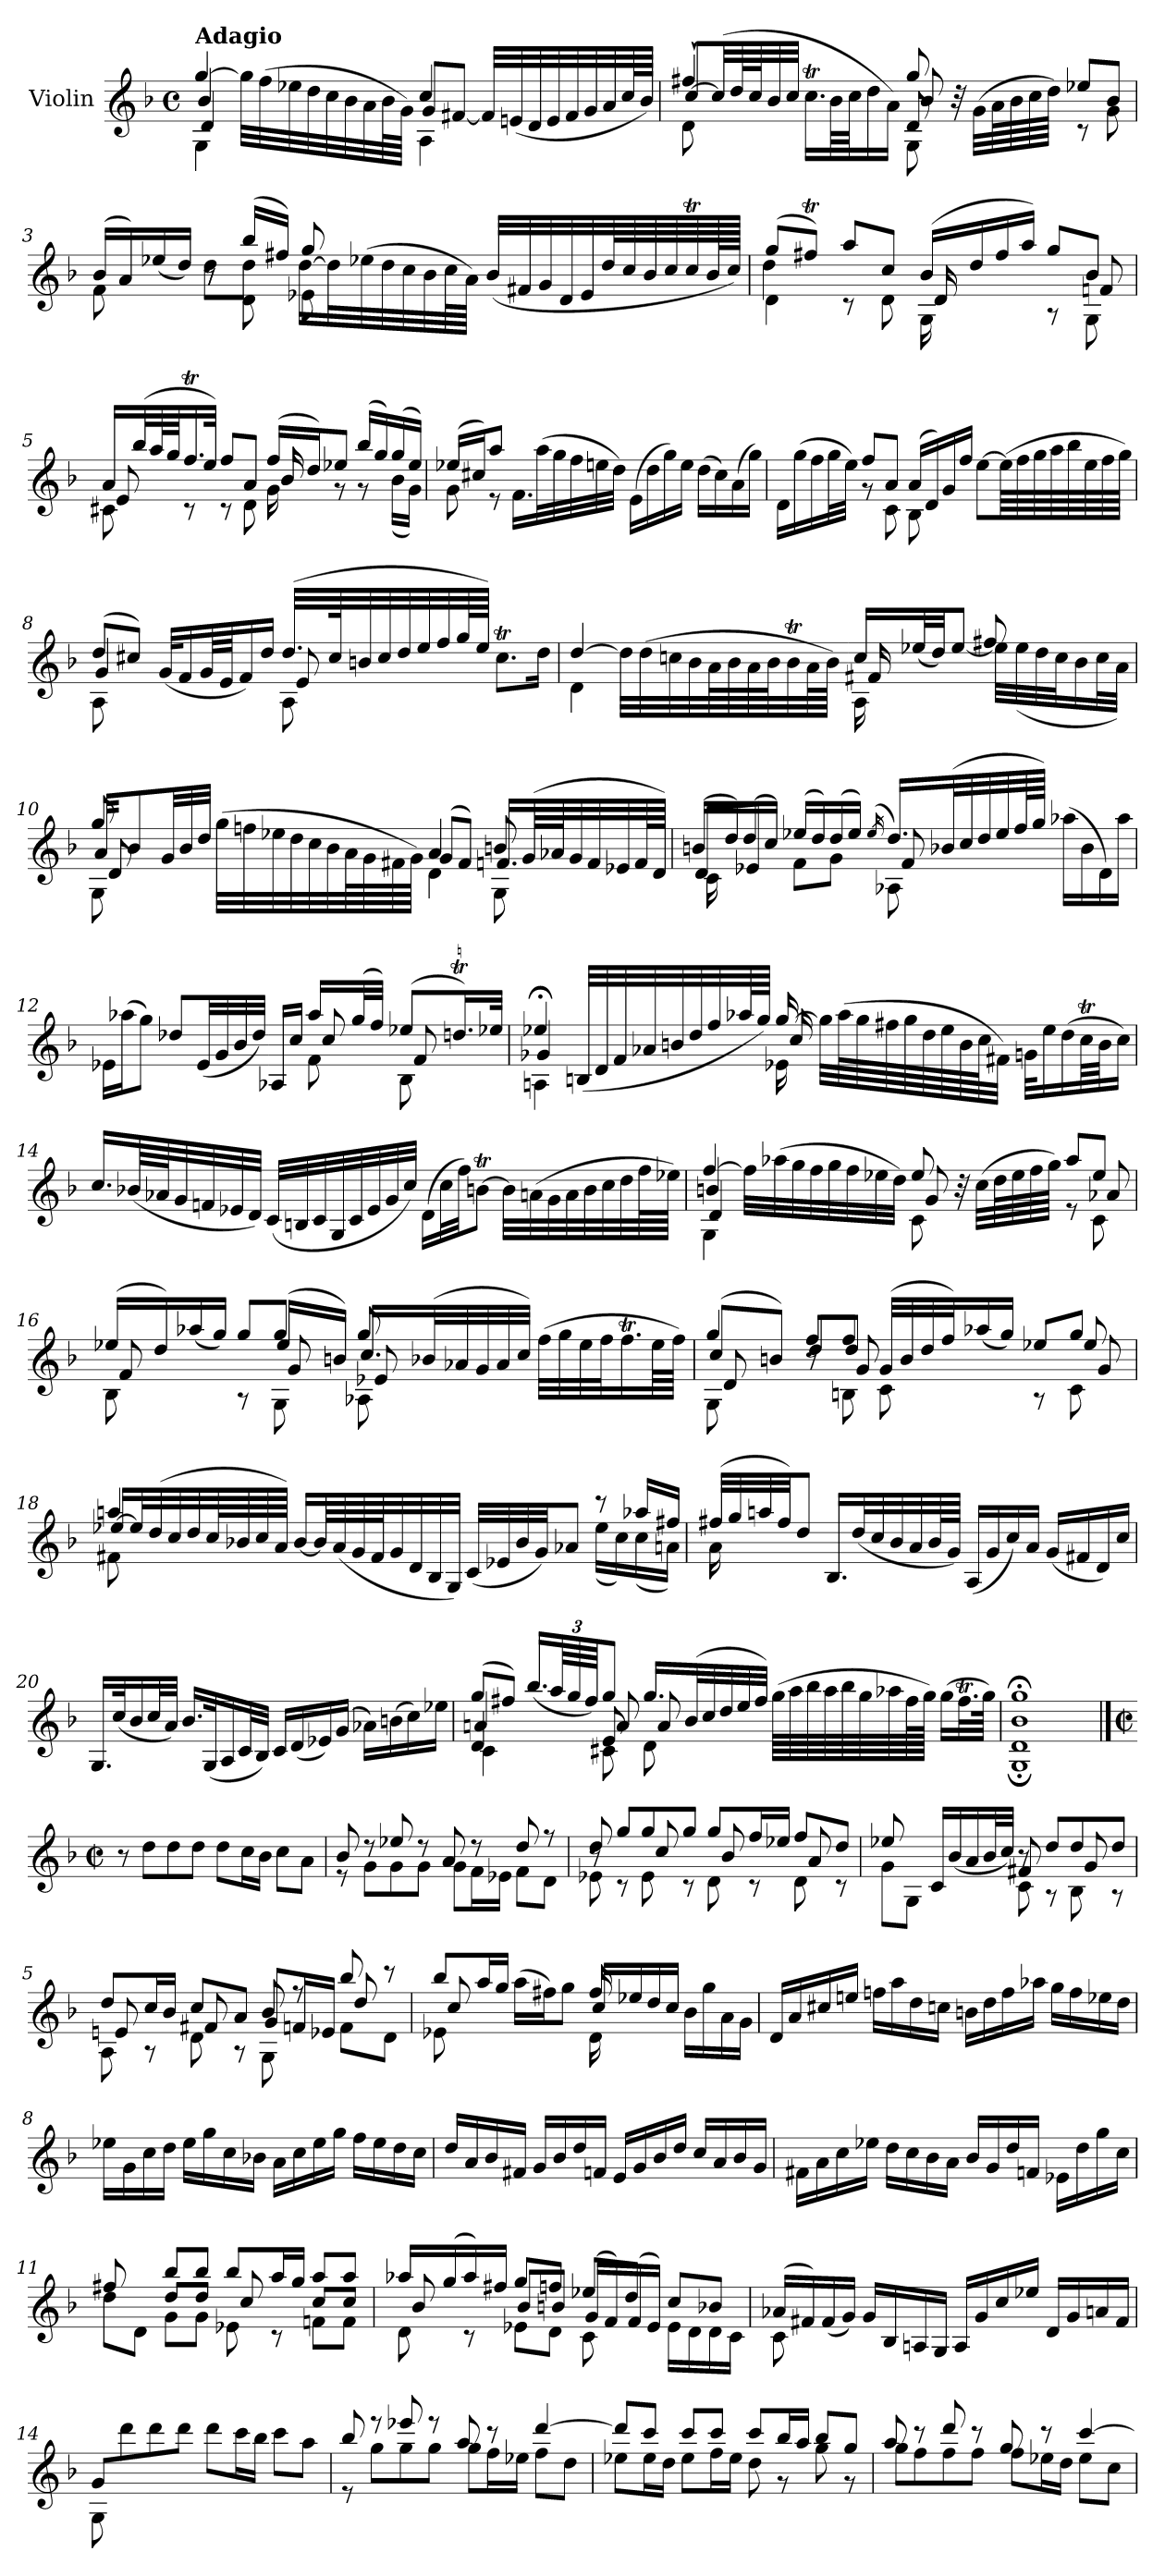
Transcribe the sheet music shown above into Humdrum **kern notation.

**kern
*part1
*staff1
*I"Violin
*I'Vln.
*clefG2
*k[b-]
*M4/4
*met(c)
=1
*^
*	*^
*	*	*^
!LO:TX:a:B:t=Adagio	!	!	!
[4gg/	4b-/	4d/	4G\
32gg\LLL]	4ryy	4ryy	4ryy
(>32ff\	.	.	.
32ee-X\	.	.	.
32dd\	.	.	.
32cc\	.	.	.
32b-\	.	.	.
32a\	.	.	.
64b-\L	.	.	.
64g\JJJJ)	.	.	.
4cc/	8g/L	2ryy	4A\
.	[8f#X/J	.	.
4ryy	32f#/LLL]	.	4ryy
.	(<32en/	.	.
.	32d/	.	.
.	32e/	.	.
.	32f#/	.	.
.	32g/	.	.
.	32a/	.	.
.	64cc/L	.	.
.	64b-/JJJJ)	.	.
=2	=2	=2	=2
4ff#X`/	8d\	[8cc/L	2ryy
.	8ryy	(>32cc/LL]	.
.	.	64dd/L	.
.	.	64cc/J	.
.	.	32b-/	.
.	.	32cc/JJJ	.
4ryy	4ryy	16.ccT\LL	.
.	.	64b-\LL	.
.	.	64cc\JJ	.
.	.	16dd\	.
.	.	16a\JJ)	.
8gg/	8d/	8b-/	8G\
32r	8ryy	8ryy	8ryy
(<32g\LLL	.	.	.
64a\L	.	.	.
64b-\	.	.	.
64cc\	.	.	.
64dd\JJJJ)	.	.	.
8ee-X/L	8r	4ryy	4ryy
8b-/J	8g\	.	.
*	*	*v	*v
=3	=3	=3
(>16b-/LL	8f\	4ryy
16a/)	.	.
(<16ee-X/	8ryy	.
16dd/JJ)	.	.
8r	8r	8dd\L
(>16bb-/LL	8d\	8dd\J
16ff#X/JJ)	.	.
8gg/	8e-X\	[16dd\LL
.	.	32dd\L]
.	.	(>32ee-X\
8ryy	8ryy	32dd\
.	.	32cc\
.	.	32b-\
.	.	64cc\L
.	.	64a\JJJJ)
(<32b-/LLL	4ryy	4ryy
32f#X/	.	.
32g/	.	.
32d/	.	.
32e-/	.	.
64dd/L	.	.
64cc/	.	.
64b-/	.	.
64cc/	.	.
64ccT/	.	.
128b-/L	.	.
128cc/JJJJJ)	.	.
=4	=4	=4
(>8gg/L	4d\	4dd\
8ff#Xt/J)	.	.
8aa/L	8r	4ryy
8cc/J	8d\	.
(>16b-/LL	16G\	16d/
16dd/	16ryy	16ryy
16ff#/	8ryy	8ryy
16aa/JJ)	.	.
8gg/L	8r	8ryy
8b-/J	8G\	8fn/
=5	=5	=5
16a/LL	8c#X\	8e/
(<32bb-/L	.	.
64aa/L	.	.
64gg/JJ	.	.
16.ffT/	8r	8ryy
32ee/JJk)	.	.
8ff/L	8r	4ryy
8a/J	8d\	.
(>16ff/LL	16g\	16b-/
16dd/J)	16ryy	16ryy
8ee-X/J	8r	8ryy
(>16bb-/LL	8r	4ryy
16gg/)	.	.
(>16gg/	(<16b-\LL	.
16ee-/JJ)	16g\JJ)	.
*	*v	*v
=6	=6
(>16ee-X/LL	8g\
16cc#X/J)	.
8aa/J	8r
4ryy	16.f\LL
.	(>32aa\L
.	32gg\
.	32ff\
.	32een\
.	32dd\JJJ)
2ryy	(>16e\LL
.	16dd\
.	16gg\)
.	16ee\JJ
.	(>16dd\LL
.	16cc#\)
.	(>16a\
.	16gg\JJ)
=7	=7
16d\LL	4ryy
(>16gg\	.
16ff\	.
32gg\L	.
32ee\JJJ)	.
8ff/L	8r
8a/J	8c\
(>16a/LL	8B-\
16d/)	.
16g/	8ryy
16ff/JJ	.
[8ee\L	4ryy
(>64ee\LLL]	.
64ff\	.
64gg\	.
64aa\	.
64bb-\	.
64ee\	.
64ff\	.
64gg\JJJJ)	.
=8	=8
*	*^
(>8dd/L	8A\	4g/
8cc#X/J)	8ryy	.
(<32g/KLL	4ryy	4ryy
16f/	.	.
64g/LL	.	.
64e/JJ	.	.
16f/)	.	.
16dd/JJ	.	.
(>32.dd/LLL	8A\	8e/
64cc#/K	.	.
32bn/	.	.
32cc#/	.	.
32dd/	8ryy	8ryy
32ee/	.	.
32ff/	.	.
64gg/L	.	.
64ee/JJJJ)	.	.
8.cc#t\L	4ryy	4ryy
16dd\Jk	.	.
=9	=9	=9
[4dd/	4d\	2ryy
32dd\LLL]	4ryy	.
(>32dd\	.	.
32ccn\	.	.
32b-\	.	.
64a\L	.	.
64b-\	.	.
64a\	.	.
64b-\J	.	.
32b-T\	.	.
64a\L	.	.
64b-\JJJJ)	.	.
16cc/LL	16A\	16f#X/
(<32ee-X/L	16ryy	16ryy
32dd/JJ)	.	.
[8ee-/J	8ryy	8ryy
8ff#X/	32ee-\LLL]	4ryy
.	(>32ee-\	.
.	32dd\	.
.	32cc\J	.
8ryy	16b-\	.
.	32cc\L	.
.	32a\JJJ)	.
=10	=10	=10
*	*	*^
8gg/	8G\	32a/KKL	8d/
.	.	8b-/	.
8ryy	8ryy	.	8ryy
.	.	32g/LL	.
.	.	32b-/	.
.	.	32dd/JJJ	.
(>32gg\LLL	4ryy	4ryy	4ryy
32ffn\	.	.	.
32ee-X\	.	.	.
32dd\	.	.	.
32cc\	.	.	.
32b-\	.	.	.
64a\L	.	.	.
64g\	.	.	.
64f#X\	.	.	.
64g\JJJJ)	.	.	.
4a/	4d\	(>8g/L	2ryy
.	.	8f#/J)	.
8bn/	8G\	16.fn/LL	.
.	.	(<64g/LL	.
.	.	64a-X/J	.
8ryy	8ryy	32g/	.
.	.	32f/	.
.	.	32e-X/	.
.	.	64f/L	.
.	.	64d/JJJJ)	.
*	*	*v	*v
=11	=11	=11
(>16bn/LL	8d/L	16c\
16dd/)	.	16ryy
(>16dd/	8e-X/J	8ryy
16cc/JJ)	.	.
(>16ee-X/LL	8f\L	4ryy
16dd/)	.	.
(>16dd/	8g\J	.
16ee-/JJ)	.	.
(<16qee-/	.	.
16.dd/LL)	8f/	8A-X\
(<32b-X/L	.	.
32cc/	8ryy	8ryy
32dd/	.	.
32ee-/	.	.
64ff/L	.	.
64gg/JJJJ)	.	.
(>16aa-X\LL	4ryy	4ryy
16b-\	.	.
16d\)	.	.
16aa-\JJ	.	.
=12	=12	=12
16e-X\LL	2ryy	2ryy
(>16aa-X\J	.	.
8gg\J)	.	.
8dd-X/L	.	.
(<32e-/LL	.	.
32g/	.	.
32b-/	.	.
32dd-/JJJ)	.	.
16A-X/LL	8ryy	8ryy
16cc/JJ	.	.
16aa-/LL	8f\	8cc/
(>32gg/L	.	.
32ff/JJJ)	.	.
(>8ee-X/L	8B-\	8f/
16.ddnT/L)	8ryy	8ryy
32ee-/JJk	.	.
=13	=13	=13
4ee-X;</	4An\	4g-X/
(<32Bn/LLL	4ryy	4ryy
32d/	.	.
32f/	.	.
32a-X/	.	.
32bn/	.	.
32dd/	.	.
32ff/	.	.
64aa-X/L	.	.
64gg/JJJJ)	.	.
[16gg/	16e-X\	16cc/
32gg\LLL]	16ryy	16ryy
(>64aa-\L	.	.
64gg\	.	.
64ff#X\	8ryy	8ryy
64gg\	.	.
64dd\	.	.
64ee-\	.	.
64b\	.	.
64cc\J	.	.
32f#X\JJJ)	.	.
32gn\KLL	4ryy	4ryy
16ee-\	.	.
(>16dd\	.	.
64ccT\LL	.	.
64b\JJ	.	.
16cc\JJ)	.	.
*v	*v	*v
=14
16.cc/LL
(<64b-X/LL
64a-X/J
32g/
32fn/
32e-X/
32d/JJJ)
(<32c/LLL
32Bn/
32c/
32G/
32c/
32e-/
32g/
32cc/JJJ)
(>16d\LL
32cc\L
32ff\JJ)
[8bnt\J
32bTTT\LLL]
(>32an\
32g\
32a\
32b\
32cc\
32dd\
64ff\L
64ee-X\JJJJ)
=15
*^
*	*^
*	*	*^
[4ff/	4G\	4bn/	4d/
32ff\LLL]	4ryy	4ryy	4ryy
(>32aa-X\	.	.	.
32gg\	.	.	.
32ff\	.	.	.
32gg\	.	.	.
32ff\	.	.	.
32ee-X\	.	.	.
32dd\JJJ)	.	.	.
8ee-/	8c\	8g/	2ryy
32r	8ryy	8ryy	.
(>32cc\LLL	.	.	.
64dd\L	.	.	.
64ee-\	.	.	.
64ff\	.	.	.
64gg\JJJJ)	.	.	.
8aa-/L	8ryy	8r	.
8ee-/J	8c\	8a-X/	.
=16	=16	=16	=16
(>16ee-X/LL	8B-\	8f/	4ryy
16dd/)	.	.	.
(<16aa-X/	8ryy	8ryy	.
16gg/JJ)	.	.	.
8gg/L	8r	8ryy	8ryy
8gg/J	8G\	(>16ee-/LL	8g/
.	.	16bn/JJ)	.
8gg/	8A-X\	16.cc/LL	8e-X/
.	.	(<32b-X/L	.
8ryy	8ryy	32a-X/	8ryy
.	.	32g/	.
.	.	32a-/	.
.	.	32cc/JJJ)	.
(>32ff\LLL	4ryy	4ryy	4ryy
32gg\	.	.	.
32ee-\	.	.	.
32ff\J	.	.	.
16.ffT\	.	.	.
64ee-\LL	.	.	.
64ff\JJJJ)	.	.	.
=17	=17	=17	=17
4gg/	8G\	(>8cc/L	8d/
.	8ryy	8bn/J)	8ryy
8ff/L	8r	8dd/L	8ryy
8ff/J	8Bn\	8dd/J	8g/
(>32g/LLL	8c\	8ryy	8ryy
32b/	.	.	.
32dd/	.	.	.
32ff/J)	.	.	.
(<16aa-X/	8ryy	8ryy	8ryy
16gg/JJ)	.	.	.
8ee-X/L	8r	8ryy	8ryy
8gg/J	8c\	8ee-/	8g/
*	*	*v	*v
=18	=18	=18
4aan/	8f#X\	[16ee-X/LL
.	.	32ee-/L]
.	.	(<32dd/
.	8ryy	32cc/
.	.	32dd/
.	.	64cc/L
.	.	64b-X/
.	.	64cc/
.	.	64a/JJJJ)
[16b-/LL	4ryy	4ryy
64b-/LL]	.	.
(<64a/	.	.
64g/	.	.
64f#/J	.	.
32g/	.	.
32d/	.	.
32B-/	.	.
32G/JJJ)	.	.
(<32c/LLL	4ryy	2ryy
32e-X/	.	.
32b-/	.	.
32g/JJ)	.	.
8a-X/J	.	.
8r	(<16ee-\LL	.
.	16cc\)	.
16aa-X/LL	(<16cc\	.
16ff#X/JJ	16an\JJ)	.
*	*v	*v
=19	=19
(>32ff#X/LLL	16a\
32gg/	.
32aan/	16ryy
32ff#/JJ)	.
8dd/J	8ryy
16.B-/LL	4ryy
(<32dd/L	.
32cc/	.
32b-/	.
32a/	.
64b-/L	.
64g/JJJJ)	.
(<16A/LL	2ryy
16g/	.
16cc/)	.
16a/JJ	.
(<16g/LL	.
16f#X/	.
16d/)	.
16cc/JJ	.
*v	*v
=20
16.G/LL
(<32cc/K
16b-/
32cc/L
32a/JJJ)
16.b-/LL
(<32G/K
16A/
32c/L
32B-/JJJ)
16c/LL
(<16d/
16e-X/)
(>16g/JJ
16a-X\LL)
(>16bn\
16cc\)
16ee-X\JJ
=21
*^
*	*^
*	*	*^
(>8gg/L	4d/	4an/	4c\
8ff#X/J)	.	.	.
(<16.bb-/LL	8ryy	8ryy	8ryy
*Xbrackettup	*	*	*
96aa/LL	.	.	.
96gg/	.	.	.
96ff#/JJJ)	.	.	.
8gg/J	8e/	8a/	8c#X\
16.gg/LL	2ryy	8a/	8d\
(<32b-/L	.	.	.
32cc/	.	8ryy	8ryy
32dd/	.	.	.
32ee/	.	.	.
32ff#/JJJ)	.	.	.
(>64gg\LLLL	.	4ryy	4ryy
64aa\	.	.	.
64bb-\	.	.	.
64aa\	.	.	.
64bb-\	.	.	.
64gg\	.	.	.
64aa-X\	.	.	.
128ff#\L	.	.	.
128gg\JJJJJ)	.	.	.
(>16gg\LL	.	.	.
32.ff#t\L	.	.	.
64gg\JJJk)	.	.	.
*	*v	*v	*v
=22	=22
1b-;< 1gg;<	1G; 1d;
*v	*v
==1
*M2/2
*met(c|)
*^
!LO:TX:a:B:t=Fuga	!
!LO:TX:a:B:t=Allegro	!
*v	*v
8r
8dd\L
8dd\
8dd\J
8dd\L
16cc\L
16b-\JJ
8cc\L
8a\J
=2
*^
8b-/	8r
8r	8g\L
8ee-X/	8g\
8r	8g\J
8a/	8g\L
8r	16f\L
.	16e-X\JJ
8dd/	8f\L
8r	8d\J
=3	=3
*	*^
8r	8e-X\	8dd/
8gg/L	8r	8ryy
8gg/	8e-\	8cc/
8gg/J	8r	8ryy
8gg/L	8d\	8b-/
16ff/L	8r	8ryy
16ee-X/JJ	.	.
8ff/L	8d\	8a/
8dd/J	8r	8ryy
=4	=4	=4
8ee-X/	8g\L	2ryy
8ryy	8G\J	.
16c/LL	4ryy	.
(<16b-/	.	.
16a/	.	.
32b-/L	.	.
32cc/JJJ)	.	.
8r	8c\	8f#X/
8dd/L	8r	8ryy
8dd/	8B-\	8g/
8dd/J	8r	8ryy
=5	=5	=5
8dd/L	8A\	8en/
16cc/L	8r	8ryy
16b-/JJ	.	.
8cc/L	8d\	8f#X/
8a/J	8r	8ryy
8b-/	8G\	8g/L
8r	8ryy	16fn/L
.	.	16e-X/JJ
8bb-/	8f\L	8dd/
8r	8d\J	8ryy
=6	=6	=6
8bb-/L	8e-X\	8cc/
16aa/L	8ryy	8ryy
16gg/JJ	.	.
(>16aa\LL	4ryy	4ryy
16ff#X\J)	.	.
8gg\J	.	.
16ff#/	16d\	16cc/LL
16ryy	16ryy	16ee-X/
8ryy	8ryy	16dd/
.	.	16cc/JJ
4ryy	16b-\LL	4ryy
.	16gg\	.
.	16a\	.
.	16g\JJ	.
*v	*v	*v
=7
16d/LL
16a/
16cc#X/
16een/JJ
16ffn\LL
16aa\
16dd\
16ccn\JJ
16bn\LL
16dd\
16ff\
16aa-X\JJ
16gg\LL
16ff\
16ee-X\
16dd\JJ
=8
16ee-X\LL
16g\
16cc\
16dd\JJ
16ee-\LL
16gg\
16cc\
16b-X\JJ
16a\LL
16cc\
16ee-\
16gg\JJ
16ff\LL
16ee-\
16dd\
16cc\JJ
=9
16dd/LL
16a/
16b-/
16f#X/JJ
16g/LL
16b-/
16dd/
16fn/JJ
16e/LL
16g/
16b-/
16dd/JJ
16cc/LL
16a/
16b-/
16g/JJ
=10
16f#X\LL
16a\
16cc\
16ee-X\JJ
16dd\LL
16cc\
16b-\
16a\JJ
16b-/LL
16g/
16dd/
16fn/JJ
16e-X\LL
16dd\
16gg\
16cc\JJ
=11
*^
*	*^
8ff#X/	8dd\L	4ryy
8ryy	8d\J	.
8bb-/L	8g\L	8dd/L
8bb-/J	8g\J	8dd/J
8bb-/L	8e-X\	8cc/
16aa/L	8r	8ryy
16gg/JJ	.	.
8aa/L	8fn\L	8cc/L
8aa/J	8f\J	8cc/J
=12	=12	=12
16aa-X/LL	8d\	8b-/
(>16gg/	.	.
16aa-/)	8r	8ryy
16ff#X/JJ	.	.
8gg/L	8e-X\L	8b-/L
8ffn/J	8d\J	8bn/J
8ee-X/L	8c\	(<16g/LL
.	.	16f/)
8dd/J	8ryy	(<16f/
.	.	16e-/JJ)
8cc/L	16e-\LL	4ryy
.	16d\	.
8b-X/J	16d\	.
.	16c\JJ	.
*	*v	*v
=13	=13
(>16a-X/LL	8c\
16f#X/)	.
(<16f#/	8ryy
16g/JJ)	.
16g/LL	4ryy
16B-/	.
16An/	.
16G/JJ	.
16A/LL	2ryy
16g/	.
16cc/	.
16ee-X/JJ	.
16d/LL	.
16g/	.
16an/	.
16f#/JJ	.
=14	=14
8g/L	8G\
8ddd\	8ryy
8ddd\	4ryy
8ddd\J	.
8ddd\L	2ryy
16ccc\L	.
16bb-\JJ	.
8ccc\L	.
8aa\J	.
=15	=15
8bb-/	8r
8r	8gg\L
8eee-X/	8gg\
8r	8gg\J
8aa/	8gg\L
8r	16ff\L
.	16ee-X\JJ
[4ddd/	8ff\L
.	8dd\J
=16	=16
8ddd/L]	8ee-X\L
8ccc/J	16ee-\L
.	16dd\JJ
8ccc/L	8ee-\L
8ccc/J	16ff\L
.	16ee-\JJ
8ccc/L	8dd\
16bb-/L	8r
16aa/JJ	.
8bb-/L	8gg\
8gg/J	8r
=17	=17
8aa/	8gg\L
8r	8ff\
8ddd/	8ff\
8r	8ff\J
8gg/	8ff\L
8r	16ee-X\L
.	16dd\JJ
[4ccc/	8ee-\L
.	8cc\J
*v	*v
=
*-
